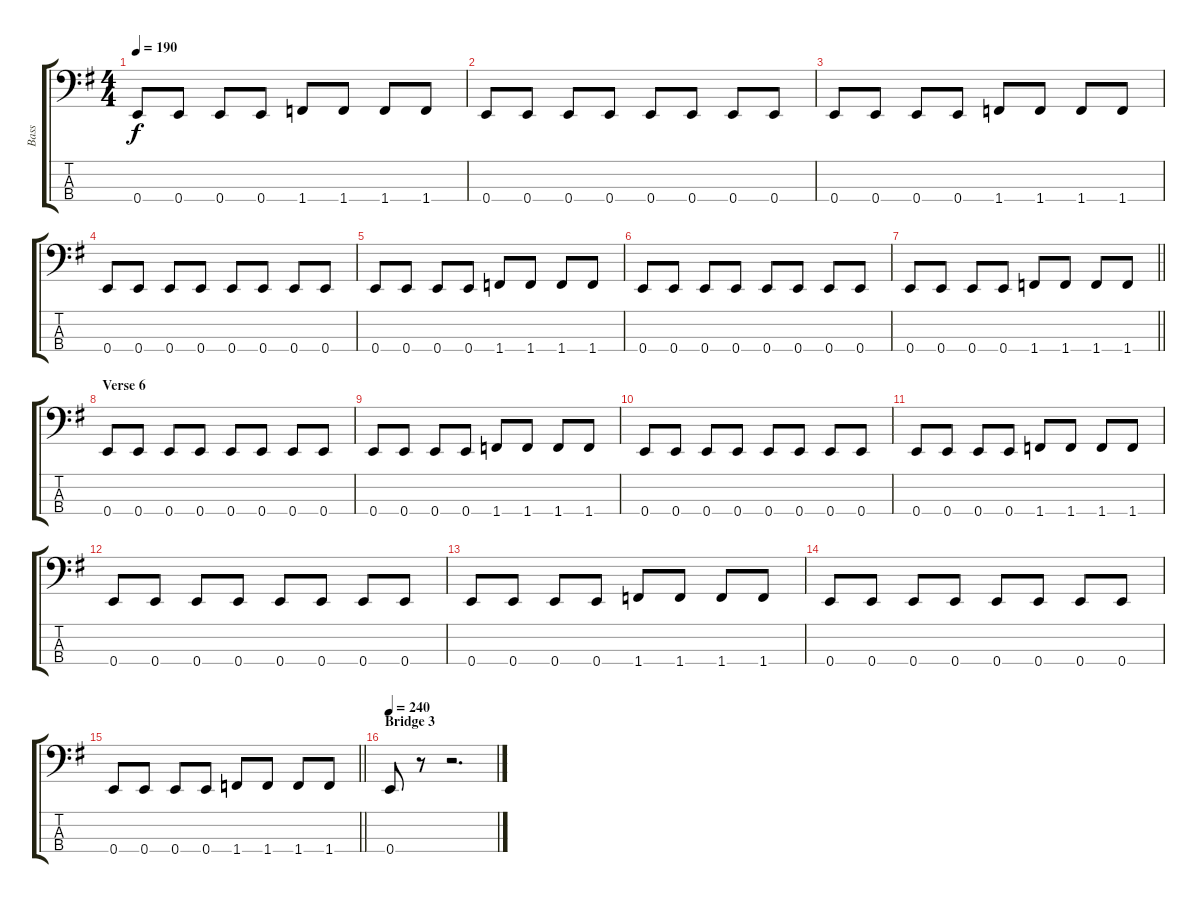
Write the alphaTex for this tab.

\track ("Bass" "Bass") {instrument electricbassfinger}
\staff {score tabs}
\tuning (G2 D2 A1 E1) {hide}
\ts (4 4)
\tempo 190
\clef f4
\ks g
0.4.8{dy f} 0.4.8 0.4.8 0.4.8 1.4.8 1.4.8 1.4.8 1.4.8 |
0.4.8 0.4.8 0.4.8 0.4.8 0.4.8 0.4.8 0.4.8 0.4.8 |
0.4.8 0.4.8 0.4.8 0.4.8 1.4.8 1.4.8 1.4.8 1.4.8 |
0.4.8 0.4.8 0.4.8 0.4.8 0.4.8 0.4.8 0.4.8 0.4.8 |
0.4.8 0.4.8 0.4.8 0.4.8 1.4.8 1.4.8 1.4.8 1.4.8 |
0.4.8 0.4.8 0.4.8 0.4.8 0.4.8 0.4.8 0.4.8 0.4.8 |
\barLineRight lightlight
0.4.8 0.4.8 0.4.8 0.4.8 1.4.8 1.4.8 1.4.8 1.4.8 |
\section ("" "Verse 6")
0.4.8 0.4.8 0.4.8 0.4.8 0.4.8 0.4.8 0.4.8 0.4.8 |
0.4.8 0.4.8 0.4.8 0.4.8 1.4.8 1.4.8 1.4.8 1.4.8 |
0.4.8 0.4.8 0.4.8 0.4.8 0.4.8 0.4.8 0.4.8 0.4.8 |
0.4.8 0.4.8 0.4.8 0.4.8 1.4.8 1.4.8 1.4.8 1.4.8 |
0.4.8 0.4.8 0.4.8 0.4.8 0.4.8 0.4.8 0.4.8 0.4.8 |
0.4.8 0.4.8 0.4.8 0.4.8 1.4.8 1.4.8 1.4.8 1.4.8 |
0.4.8 0.4.8 0.4.8 0.4.8 0.4.8 0.4.8 0.4.8 0.4.8 |
\barLineRight lightlight
0.4.8 0.4.8 0.4.8 0.4.8 1.4.8 1.4.8 1.4.8 1.4.8 |
\section ("" "Bridge 3")
\tempo 240
0.4.8 r.8 r.2{d}
